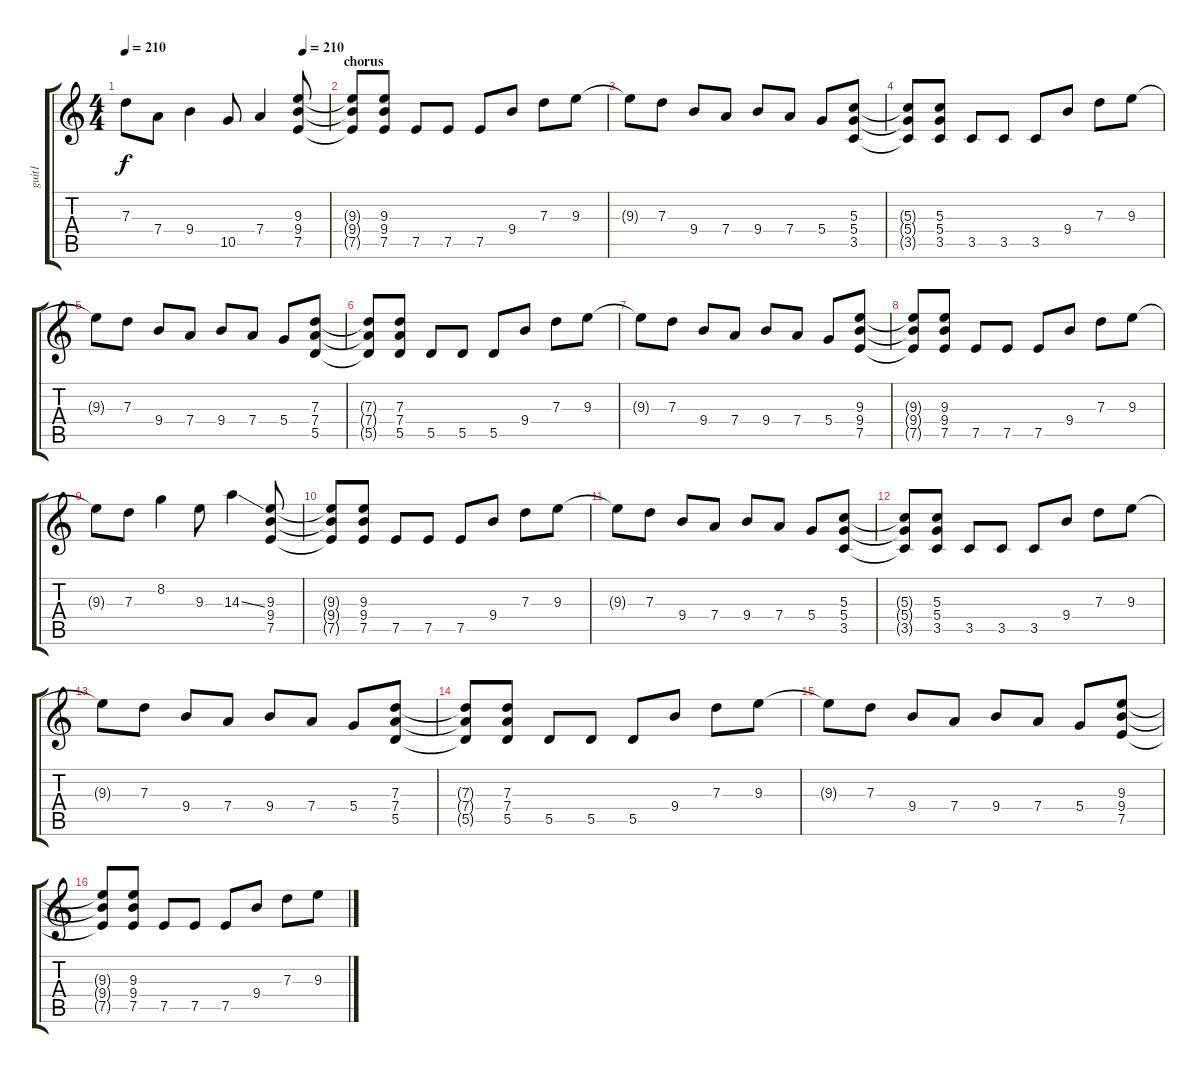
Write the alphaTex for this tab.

\track ("guit1" "guit1") {instrument distortionguitar}
\staff {score tabs}
\tuning (E4 B3 G3 D3 A2 E2) {hide}
\ts (4 4)
\tempo 210
\tempo (210 0.875)
\clef g2
\ks c
7.3{t}.8{dy f} 7.4.8 9.4.4 10.5.8 7.4.4 (9.3 9.4 7.5).8 |
\section ("" "chorus")
(9.3{t} 9.4{t} 7.5{t}).8 (9.3 9.4 7.5).8 7.5.8 7.5.8 7.5.8 9.4.8 7.3.8 9.3.8 |
9.3{t}.8 7.3.8 9.4.8 7.4.8 9.4.8 7.4.8 5.4.8 (5.3 5.4 3.5).8 |
(5.3{t} 5.4{t} 3.5{t}).8 (5.3 5.4 3.5).8 3.5.8 3.5.8 3.5.8 9.4.8 7.3.8 9.3.8 |
9.3{t}.8 7.3.8 9.4.8 7.4.8 9.4.8 7.4.8 5.4.8 (7.3 7.4 5.5).8 |
(7.3{t} 7.4{t} 5.5{t}).8 (7.3 7.4 5.5).8 5.5.8 5.5.8 5.5.8 9.4.8 7.3.8 9.3.8 |
9.3{t}.8 7.3.8 9.4.8 7.4.8 9.4.8 7.4.8 5.4.8 (9.3 9.4 7.5).8 |
(9.3{t} 9.4{t} 7.5{t}).8 (9.3 9.4 7.5).8 7.5.8 7.5.8 7.5.8 9.4.8 7.3.8 9.3.8 |
9.3{t}.8 7.3.8 8.2.4 9.3.8 14.3{ss}.4 (9.3 9.4 7.5).8 |
(9.3{t} 9.4{t} 7.5{t}).8 (9.3 9.4 7.5).8 7.5.8 7.5.8 7.5.8 9.4.8 7.3.8 9.3.8 |
9.3{t}.8 7.3.8 9.4.8 7.4.8 9.4.8 7.4.8 5.4.8 (5.3 5.4 3.5).8 |
(5.3{t} 5.4{t} 3.5{t}).8 (5.3 5.4 3.5).8 3.5.8 3.5.8 3.5.8 9.4.8 7.3.8 9.3.8 |
9.3{t}.8 7.3.8 9.4.8 7.4.8 9.4.8 7.4.8 5.4.8 (7.3 7.4 5.5).8 |
(7.3{t} 7.4{t} 5.5{t}).8 (7.3 7.4 5.5).8 5.5.8 5.5.8 5.5.8 9.4.8 7.3.8 9.3.8 |
9.3{t}.8 7.3.8 9.4.8 7.4.8 9.4.8 7.4.8 5.4.8 (9.3 9.4 7.5).8 |
(9.3{t} 9.4{t} 7.5{t}).8 (9.3 9.4 7.5).8 7.5.8 7.5.8 7.5.8 9.4.8 7.3.8 9.3.8
